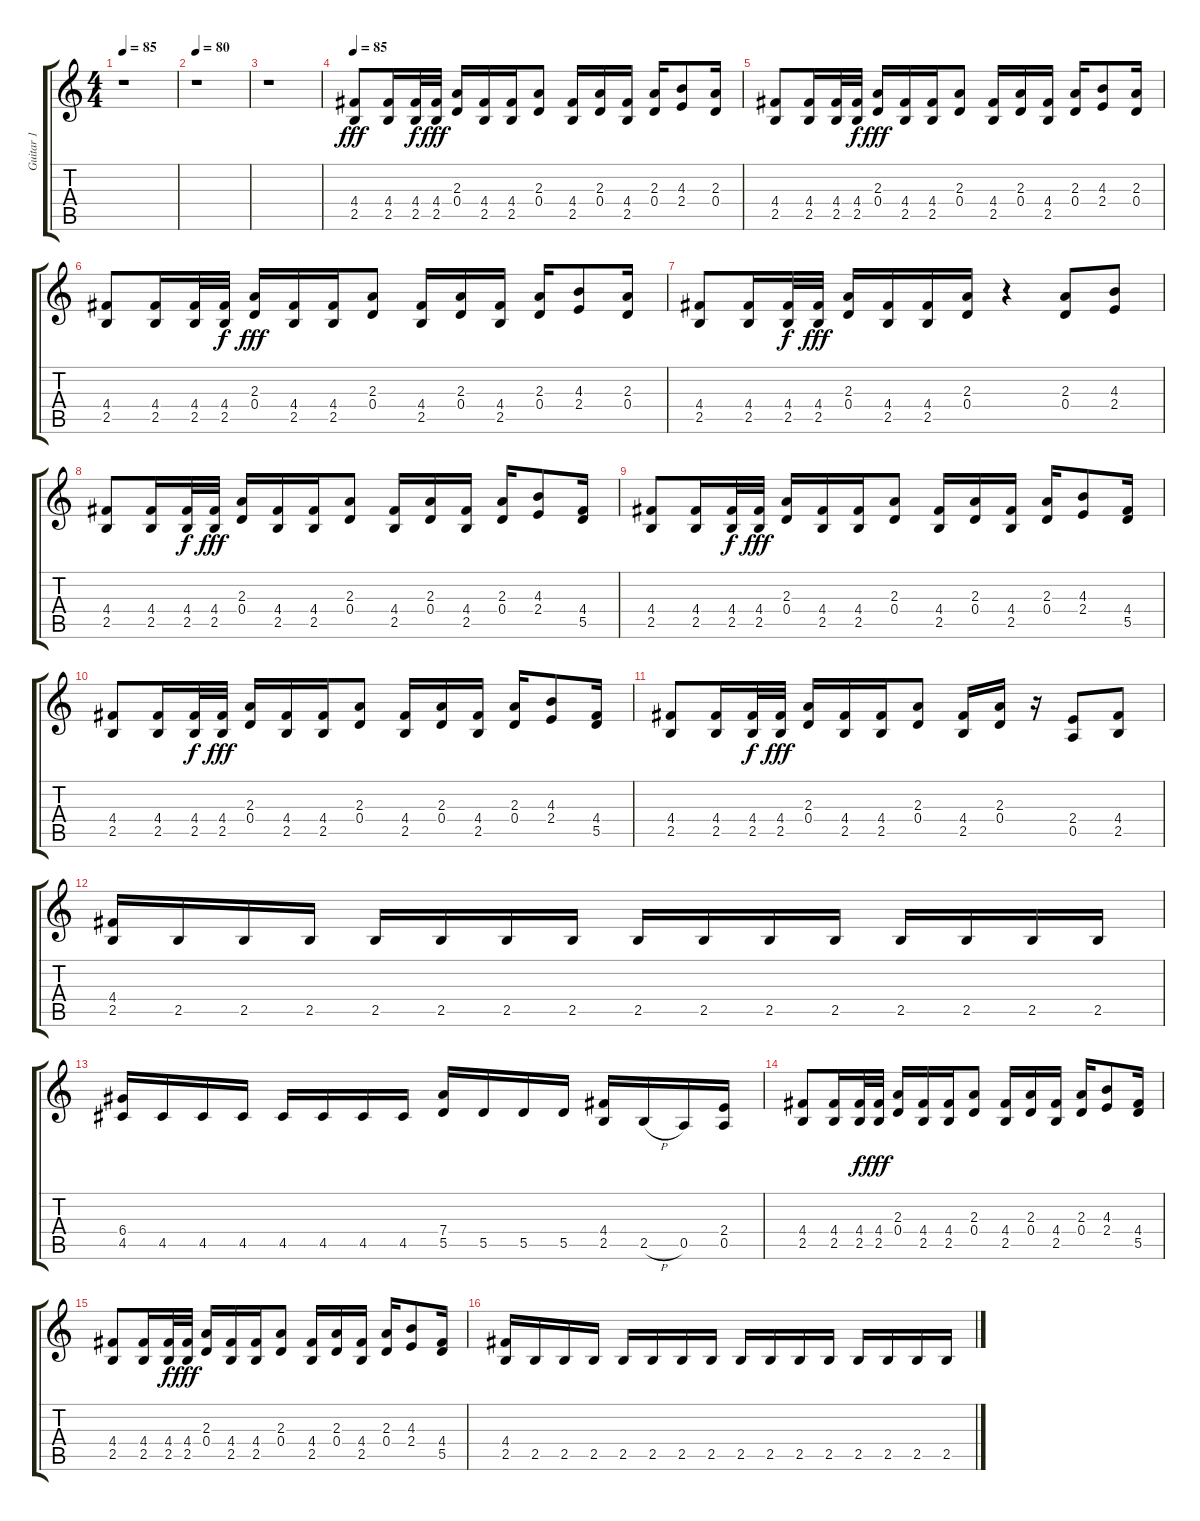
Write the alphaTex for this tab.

\track ("Guitar 1" "Guitar 1") {instrument distortionguitar}
\staff {score tabs}
\tuning (E4 B3 G3 D3 A2 E2) {hide}
\ts (4 4)
\tempo 85
\tempo 80
\tempo 85
\clef g2
\ks c
r.1{dy fff instrument distortionguitar} |
\tempo 80
r.1 |
r.1 |
\tempo 85
(4.4 2.5).8 (4.4 2.5).16 (4.4 2.5).32{dy f} (4.4 2.5).32{dy fff} (2.3 0.4).16 (4.4 2.5).16 (4.4 2.5).16 (2.3 0.4).8 (4.4 2.5).16 (2.3 0.4).16 (4.4 2.5).16 (2.3 0.4).16 (4.3 2.4).8 (2.3 0.4).16 |
(4.4 2.5).8 (4.4 2.5).16 (4.4 2.5).32 (4.4 2.5).32{dy f} (2.3 0.4).16{dy fff} (4.4 2.5).16 (4.4 2.5).16 (2.3 0.4).8 (4.4 2.5).16 (2.3 0.4).16 (4.4 2.5).16 (2.3 0.4).16 (4.3 2.4).8 (2.3 0.4).16 |
(4.4 2.5).8 (4.4 2.5).16 (4.4 2.5).32 (4.4 2.5).32{dy f} (2.3 0.4).16{dy fff} (4.4 2.5).16 (4.4 2.5).16 (2.3 0.4).8 (4.4 2.5).16 (2.3 0.4).16 (4.4 2.5).16 (2.3 0.4).16 (4.3 2.4).8 (2.3 0.4).16 |
(4.4 2.5).8 (4.4 2.5).16 (4.4 2.5).32{dy f} (4.4 2.5).32{dy fff} (2.3 0.4).16 (4.4 2.5).16 (4.4 2.5).16 (2.3 0.4).16 r.4 (2.3 0.4).8 (4.3 2.4).8 |
(4.4 2.5).8 (4.4 2.5).16 (4.4 2.5).32{dy f} (4.4 2.5).32{dy fff} (2.3 0.4).16 (4.4 2.5).16 (4.4 2.5).16 (2.3 0.4).8 (4.4 2.5).16 (2.3 0.4).16 (4.4 2.5).16 (2.3 0.4).16 (4.3 2.4).8 (4.4 5.5).16 |
(4.4 2.5).8 (4.4 2.5).16 (4.4 2.5).32{dy f} (4.4 2.5).32{dy fff} (2.3 0.4).16 (4.4 2.5).16 (4.4 2.5).16 (2.3 0.4).8 (4.4 2.5).16 (2.3 0.4).16 (4.4 2.5).16 (2.3 0.4).16 (4.3 2.4).8 (4.4 5.5).16 |
(4.4 2.5).8 (4.4 2.5).16 (4.4 2.5).32{dy f} (4.4 2.5).32{dy fff} (2.3 0.4).16 (4.4 2.5).16 (4.4 2.5).16 (2.3 0.4).8 (4.4 2.5).16 (2.3 0.4).16 (4.4 2.5).16 (2.3 0.4).16 (4.3 2.4).8 (4.4 5.5).16 |
(4.4 2.5).8 (4.4 2.5).16 (4.4 2.5).32{dy f} (4.4 2.5).32{dy fff} (2.3 0.4).16 (4.4 2.5).16 (4.4 2.5).16 (2.3 0.4).8 (4.4 2.5).16 (2.3 0.4).16 r.16 (2.4 0.5).8 (4.4 2.5).8 |
(4.4 2.5).16 2.5.16 2.5.16 2.5.16 2.5.16 2.5.16 2.5.16 2.5.16 2.5.16 2.5.16 2.5.16 2.5.16 2.5.16 2.5.16 2.5.16 2.5.16 |
(6.4 4.5).16 4.5.16 4.5.16 4.5.16 4.5.16 4.5.16 4.5.16 4.5.16 (7.4 5.5).16 5.5.16 5.5.16 5.5.16 (4.4 2.5).16 2.5{h}.16 0.5.16 (2.4 0.5).16 |
(4.4 2.5).8 (4.4 2.5).16 (4.4 2.5).32{dy f} (4.4 2.5).32{dy fff} (2.3 0.4).16 (4.4 2.5).16 (4.4 2.5).16 (2.3 0.4).8 (4.4 2.5).16 (2.3 0.4).16 (4.4 2.5).16 (2.3 0.4).16 (4.3 2.4).8 (4.4 5.5).16 |
(4.4 2.5).8 (4.4 2.5).16 (4.4 2.5).32{dy f} (4.4 2.5).32{dy fff} (2.3 0.4).16 (4.4 2.5).16 (4.4 2.5).16 (2.3 0.4).8 (4.4 2.5).16 (2.3 0.4).16 (4.4 2.5).16 (2.3 0.4).16 (4.3 2.4).8 (4.4 5.5).16 |
(4.4 2.5).16 2.5.16 2.5.16 2.5.16 2.5.16 2.5.16 2.5.16 2.5.16 2.5.16 2.5.16 2.5.16 2.5.16 2.5.16 2.5.16 2.5.16 2.5.16
